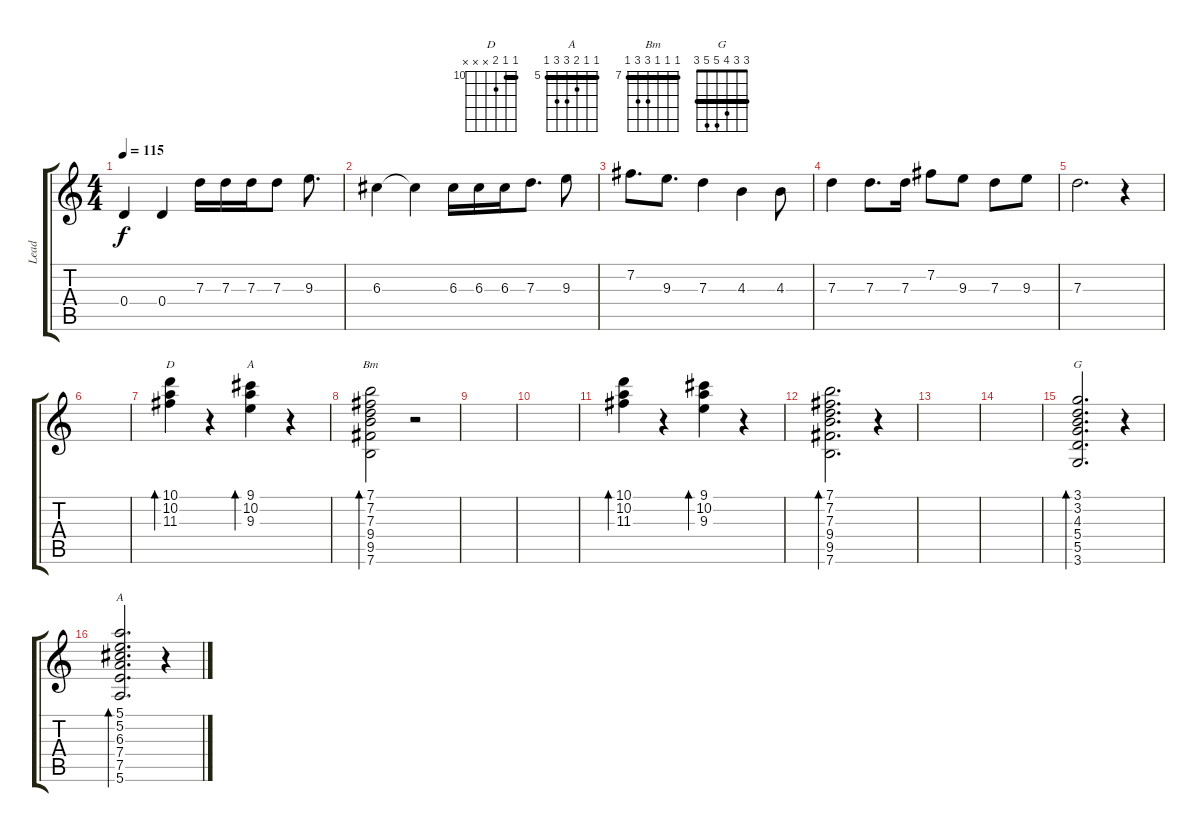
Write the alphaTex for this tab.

\track ("Lead" "Lead") {instrument overdrivenguitar}
\staff {score tabs}
\tuning (E4 B3 G3 D3 A2 E2) {hide}
\chord ("D" 10 10 11 x x x) {firstfret 10 barre 10}
\chord ("A" 9 10 9 x x x) {firstfret 7 barre 9}
\chord ("Bm" 7 7 7 9 9 7) {firstfret 7 barre 7}
\chord ("G" 3 3 4 5 5 3) {barre 3}
\chord ("A" 5 5 6 7 7 5) {firstfret 5 barre 5}
\ts (4 4)
\tempo 115
\clef g2
\ks c
0.4.4{dy f} 0.4.4 7.3.16 7.3.16 7.3.16 7.3.8 9.3.8{d} |
6.3.4 6.3{t}.4 6.3.16 6.3.16 6.3.16 7.3.8{d} 9.3.8 |
7.2.8{d} 9.3.8{d} 7.3.4 4.3.4 4.3.8 |
7.3.4 7.3.8{d} 7.3.16 7.2.8 9.3.8 7.3.8 9.3.8 |
7.3.2{d} r.4 |
|
(10.1 10.2 11.3).4{bd 60 ch "D"} r.4 (9.1 10.2 9.3).4{bd 60 ch "A"} r.4 |
(7.1 7.2 7.3 9.4 9.5 7.6).2{bd 120 ch "Bm"} r.2 |
|
|
(10.1 10.2 11.3).4{bd 60} r.4 (9.1 10.2 9.3).4{bd 60} r.4 |
(7.1 7.2 7.3 9.4 9.5 7.6).2{d bd 120} r.4 |
|
|
(3.1 3.2 4.3 5.4 5.5 3.6).2{d bd 60 ch "G"} r.4 |
(5.1 5.2 6.3 7.4 7.5 5.6).2{d bd 60 ch "A"} r.4
